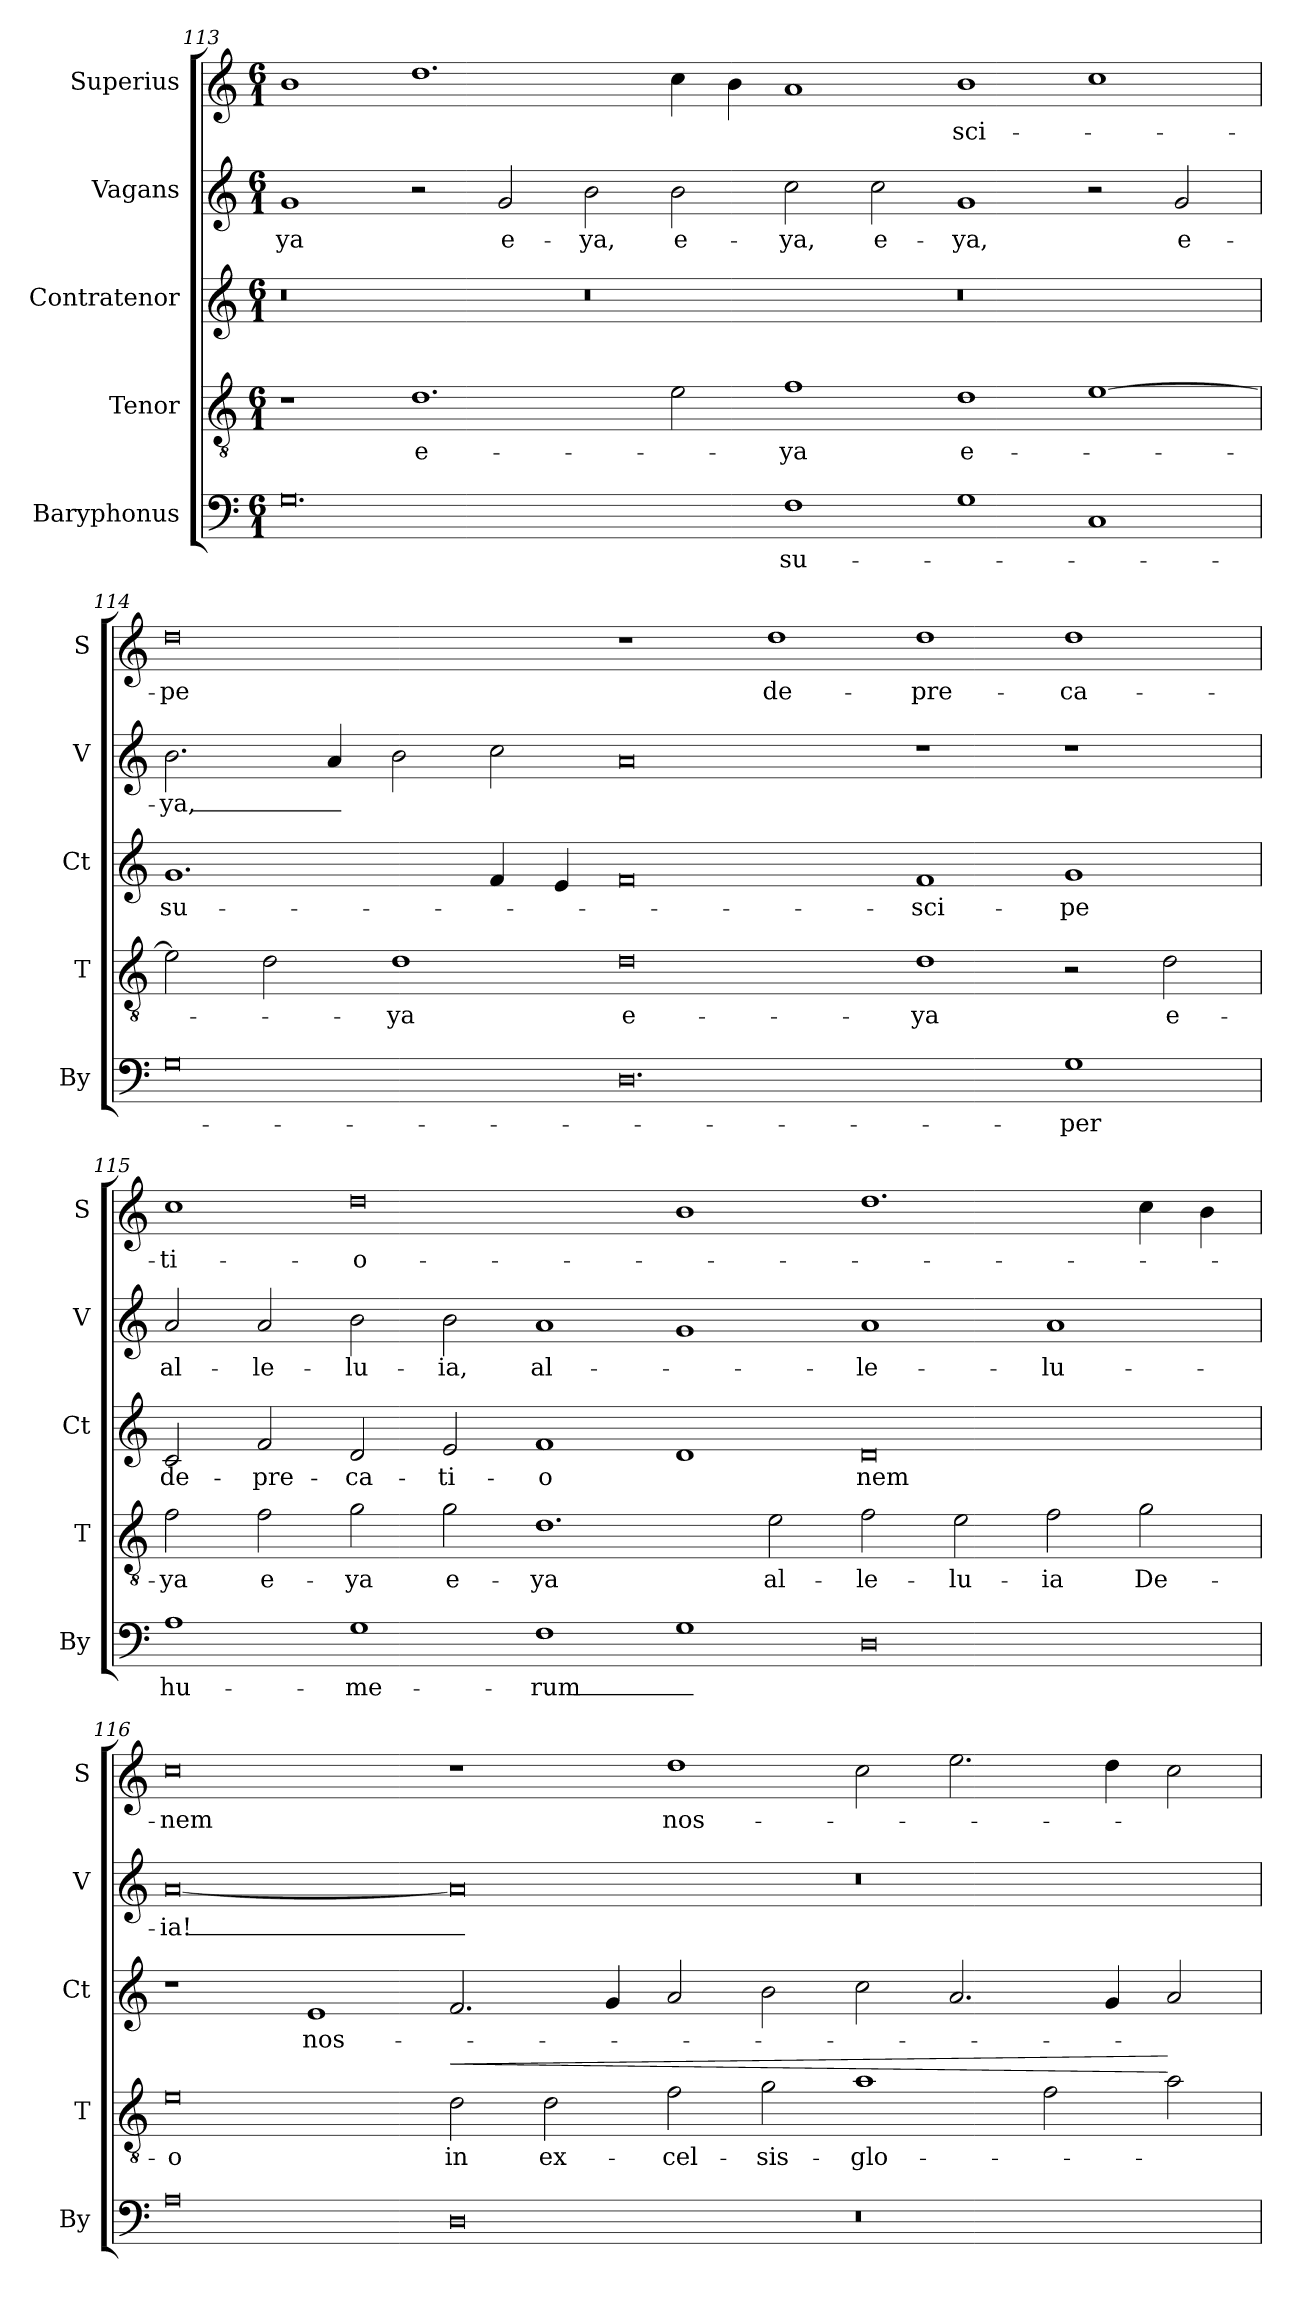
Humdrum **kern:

**kern	**text	**kern	**text	**dynam	**kern	**text	**kern	**text	**kern	**text
*part5	*part5	*part4	*part4	*part4	*part3	*part3	*part2	*part2	*part1	*part1
*staff5	*staff5	*staff4	*staff4	*staff4	*staff3	*staff3	*staff2	*staff2	*staff1	*staff1
*I"Baryphonus	*	*I"Tenor	*	*	*I"Contratenor	*	*I"Vagans	*	*I"Superius	*
*I'By	*	*I'T	*	*	*I'Ct	*	*I'V	*	*I'S	*
*clefF4	*	*clefGv2	*	*	*clefG2	*	*clefG2	*	*clefG2	*
*k[]	*	*k[]	*	*	*k[]	*	*k[]	*	*k[]	*
*M6/1	*	*M6/1	*	*	*M6/1	*	*M6/1	*	*M6/1	*
=113	=113	=113	=113	=113	=113	=113	=113	=113	=113	=113
0.G	_	1r	.	.	0r	.	1g	-ya	1b	.
.	.	1.d	e-	.	.	.	2r	.	1.dd	.
.	.	.	.	.	.	.	2g/	e-	.	.
.	.	.	.	.	0r	.	2b\	-ya,	.	.
.	.	2e\	.	.	.	.	2b\	e-	4cc\	.
.	.	.	.	.	.	.	.	.	4b\	.
1F	su-	1f	-ya	.	.	.	2cc\	-ya,	1a	.
.	.	.	.	.	.	.	2cc\	e-	.	.
1G	.	1d	e-	.	0r	.	1g	-ya,	1b	-sci-
1C	.	[1e	.	.	.	.	2r	.	1cc	.
.	.	.	.	.	.	.	2g/	e-	.	.
=114	=114	=114	=114	=114	=114	=114	=114	=114	=114	=114
0G	.	2e\]	.	.	1.g	su-	2.b\	-ya,_	0dd	-pe
.	.	2d\	.	.	.	.	.	.	.	.
.	.	.	.	.	.	.	4a/	_	.	.
.	.	1d	-ya	.	.	.	2b\	_	.	.
.	.	.	.	.	4f/	.	2cc\	_	.	.
.	.	.	.	.	4e/	.	.	.	.	.
0.D	.	0d	e-	.	0f	.	0a	_	1r	.
.	.	.	.	.	.	.	.	.	1dd	de-
.	.	1d	-ya	.	1f	-sci-	1r	.	1dd	-pre-
1G	-per	2r	.	.	1g	-pe	1r	.	1dd	-ca-
.	.	2d\	e-	.	.	.	.	.	.	.
=115	=115	=115	=115	=115	=115	=115	=115	=115	=115	=115
1A	hu-	2f\	-ya	.	2c/	de-	2a/	al-	1cc	-ti-
.	.	2f\	e-	.	2f/	-pre-	2a/	-le-	.	.
1G	-me-	2g\	-ya	.	2d/	-ca-	2b\	-lu-	0dd	-o-
.	.	2g\	e-	.	2e/	-ti-	2b\	-ia,	.	.
1F	-rum_	1.d	-ya	.	1f	-o	1a	al-	.	.
1G	_	.	.	.	1d	.	1g	.	1b	.
.	.	2e\	al-	.	.	.	.	.	.	.
0D	_	2f\	-le-	.	0d	-nem	1a	-le-	1.dd	.
.	.	2e\	-lu-	.	.	.	.	.	.	.
.	.	2f\	-ia	.	.	.	1a	-lu-	.	.
.	.	2g\	De-	.	.	.	.	.	4cc\	.
.	.	.	.	.	.	.	.	.	4b\	.
=116	=116	=116	=116	=116	=116	=116	=116	=116	=116	=116
0A	_	0e	-o	.	1r	.	[0a	-ia!_	0cc	-nem
.	.	.	.	.	1e	nos-	.	.	.	.
!	!	!	!	!LO:HP:a	!	!	!	!	!	!
0D	_	2d\	in	<	2.f/	.	0a]	_	1r	.
.	.	2d\	ex-	.	.	.	.	.	.	.
.	.	.	.	.	4g/	.	.	.	.	.
.	.	2f\	-cel-	.	2a/	.	.	.	1dd	nos-
.	.	2g\	-sis-	.	2b\	.	.	.	.	.
0r	.	1a	-glo-	.	2cc\	.	0r	.	2cc\	.
.	.	.	.	.	2.a/	.	.	.	2.ee\	.
.	.	2f\	.	.	.	.	.	.	.	.
.	.	.	.	.	4g/	.	.	.	4dd\	.
.	.	2a\	.	[	2a/	.	.	.	2cc\	.
=	=	=	=	=	=	=	=	=	=	=
*-	*-	*-	*-	*-	*-	*-	*-	*-	*-	*-
